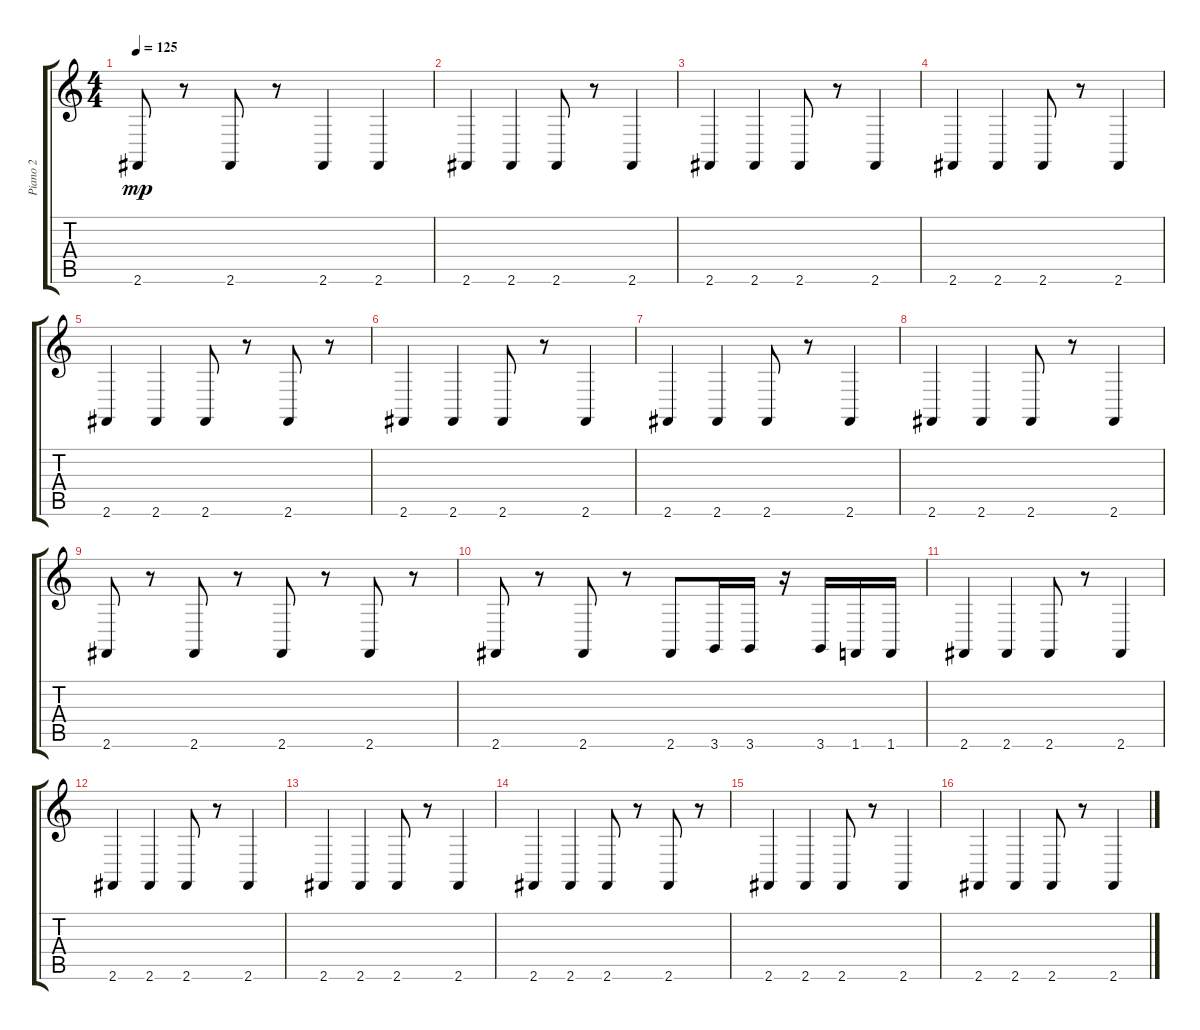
\track ("Piano 2" "Piano 2") {instrument acousticgrandpiano}
\staff {score tabs}
\tuning (E4 B3 G3 D3 A2 E2) {hide}
\ts (4 4)
\tempo 125
\clef g2
\ks c
2.6.8{dy mp} r.8 2.6.8 r.8 2.6.4 2.6.4 |
2.6.4 2.6.4 2.6.8 r.8 2.6.4 |
2.6.4 2.6.4 2.6.8 r.8 2.6.4 |
2.6.4 2.6.4 2.6.8 r.8 2.6.4 |
2.6.4 2.6.4 2.6.8 r.8 2.6.8 r.8 |
2.6.4 2.6.4 2.6.8 r.8 2.6.4 |
2.6.4 2.6.4 2.6.8 r.8 2.6.4 |
2.6.4 2.6.4 2.6.8 r.8 2.6.4 |
2.6.8 r.8 2.6.8 r.8 2.6.8 r.8 2.6.8 r.8 |
2.6.8 r.8 2.6.8 r.8 2.6.8 3.6.16 3.6.16 r.16 3.6.16 1.6.16 1.6.16 |
2.6.4 2.6.4 2.6.8 r.8 2.6.4 |
2.6.4 2.6.4 2.6.8 r.8 2.6.4 |
2.6.4 2.6.4 2.6.8 r.8 2.6.4 |
2.6.4 2.6.4 2.6.8 r.8 2.6.8 r.8 |
2.6.4 2.6.4 2.6.8 r.8 2.6.4 |
2.6.4 2.6.4 2.6.8 r.8 2.6.4
